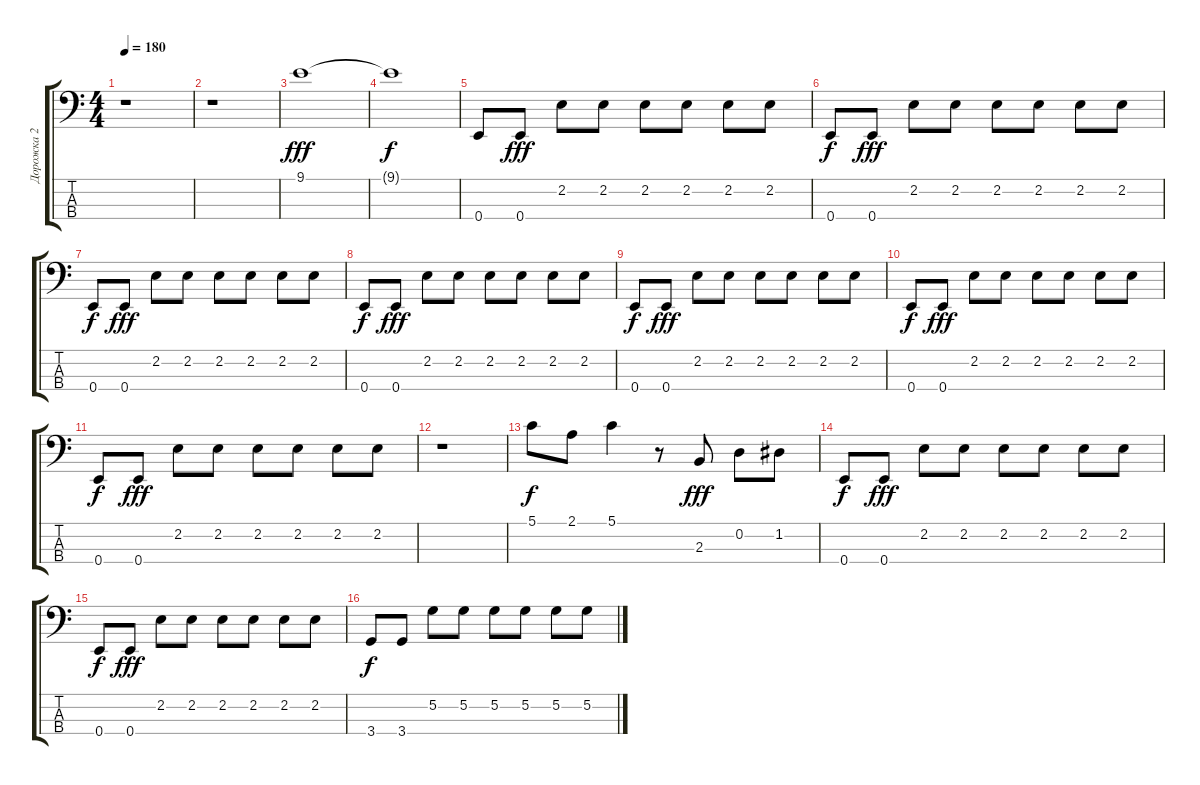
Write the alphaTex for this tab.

\track ("Дорожка 2" "Дорожка 2") {instrument electricbasspick}
\staff {score tabs}
\tuning (G2 D2 A1 E1) {hide}
\ts (4 4)
\tempo 180
\clef f4
\ks c
r.1{dy fff instrument electricbasspick} |
r.1 |
9.1.1 |
9.1{t}.1{dy f} |
0.4.8 0.4.8{dy fff} 2.2.8 2.2.8 2.2.8 2.2.8 2.2.8 2.2.8 |
0.4.8{dy f} 0.4.8{dy fff} 2.2.8 2.2.8 2.2.8 2.2.8 2.2.8 2.2.8 |
0.4.8{dy f} 0.4.8{dy fff} 2.2.8 2.2.8 2.2.8 2.2.8 2.2.8 2.2.8 |
0.4.8{dy f} 0.4.8{dy fff} 2.2.8 2.2.8 2.2.8 2.2.8 2.2.8 2.2.8 |
0.4.8{dy f} 0.4.8{dy fff} 2.2.8 2.2.8 2.2.8 2.2.8 2.2.8 2.2.8 |
0.4.8{dy f} 0.4.8{dy fff} 2.2.8 2.2.8 2.2.8 2.2.8 2.2.8 2.2.8 |
0.4.8{dy f} 0.4.8{dy fff} 2.2.8 2.2.8 2.2.8 2.2.8 2.2.8 2.2.8 |
r.1 |
5.1.8{dy f} 2.1.8 5.1.4 r.8 2.3.8{dy fff} 0.2.8 1.2.8 |
0.4.8{dy f} 0.4.8{dy fff} 2.2.8 2.2.8 2.2.8 2.2.8 2.2.8 2.2.8 |
0.4.8{dy f} 0.4.8{dy fff} 2.2.8 2.2.8 2.2.8 2.2.8 2.2.8 2.2.8 |
3.4.8{dy f} 3.4.8 5.2.8 5.2.8 5.2.8 5.2.8 5.2.8 5.2.8
